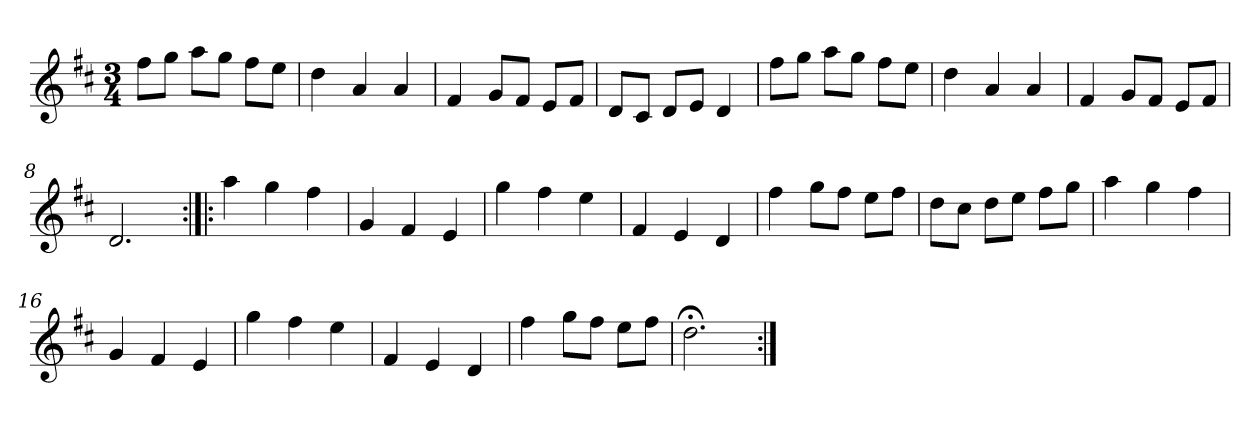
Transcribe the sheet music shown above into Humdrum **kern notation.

**kern
*part1
*staff1
*clefG2
*k[f#c#]
*D:
*M3/4
*MM120
=1
8ff#\L
8gg\J
8aa\L
8gg\J
8ff#\L
8ee\J
=2
4dd
4a
4a
=3
4f#
8g/L
8f#/J
8e/L
8f#/J
=4
8d/L
8c#/J
8d/L
8e/J
4d
=5
8ff#\L
8gg\J
8aa\L
8gg\J
8ff#\L
8ee\J
=6
4dd
4a
4a
=7
4f#
8g/L
8f#/J
8e/L
8f#/J
=8
2.d
=9:|!|:
4aa
4gg
4ff#
=10
4g
4f#
4e
=11
4gg
4ff#
4ee
=12
4f#
4e
4d
=13
4ff#
8gg\L
8ff#\J
8ee\L
8ff#\J
=14
8dd\L
8cc#\J
8dd\L
8ee\J
8ff#\L
8gg\J
=15
4aa
4gg
4ff#
=16
4g
4f#
4e
=17
4gg
4ff#
4ee
=18
4f#
4e
4d
=19
4ff#
8gg\L
8ff#\J
8ee\L
8ff#\J
=20
2.dd;<
=:|!
*-
